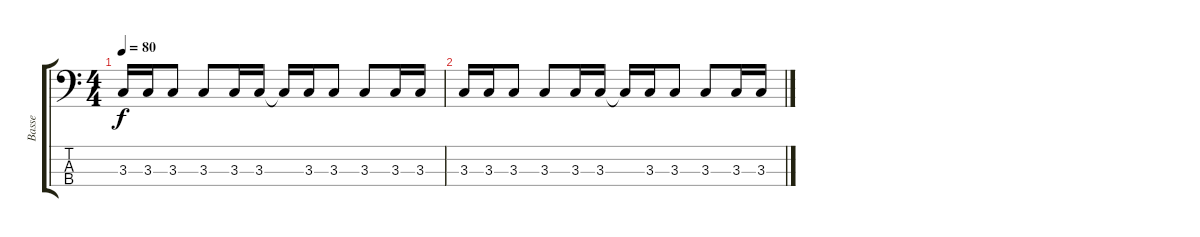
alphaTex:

\track ("Basse" "Basse") {instrument electricbassfinger}
\staff {score tabs}
\tuning (G2 D2 A1 E1) {hide}
\ts (4 4)
\tempo 80
\clef f4
\ks c
3.3.16{dy f} 3.3.16 3.3.8 3.3.8 3.3.16 3.3.16 3.3{t}.16 3.3.16 3.3.8 3.3.8 3.3.16 3.3.16 |
3.3.16 3.3.16 3.3.8 3.3.8 3.3.16 3.3.16 3.3{t}.16 3.3.16 3.3.8 3.3.8 3.3.16 3.3.16
